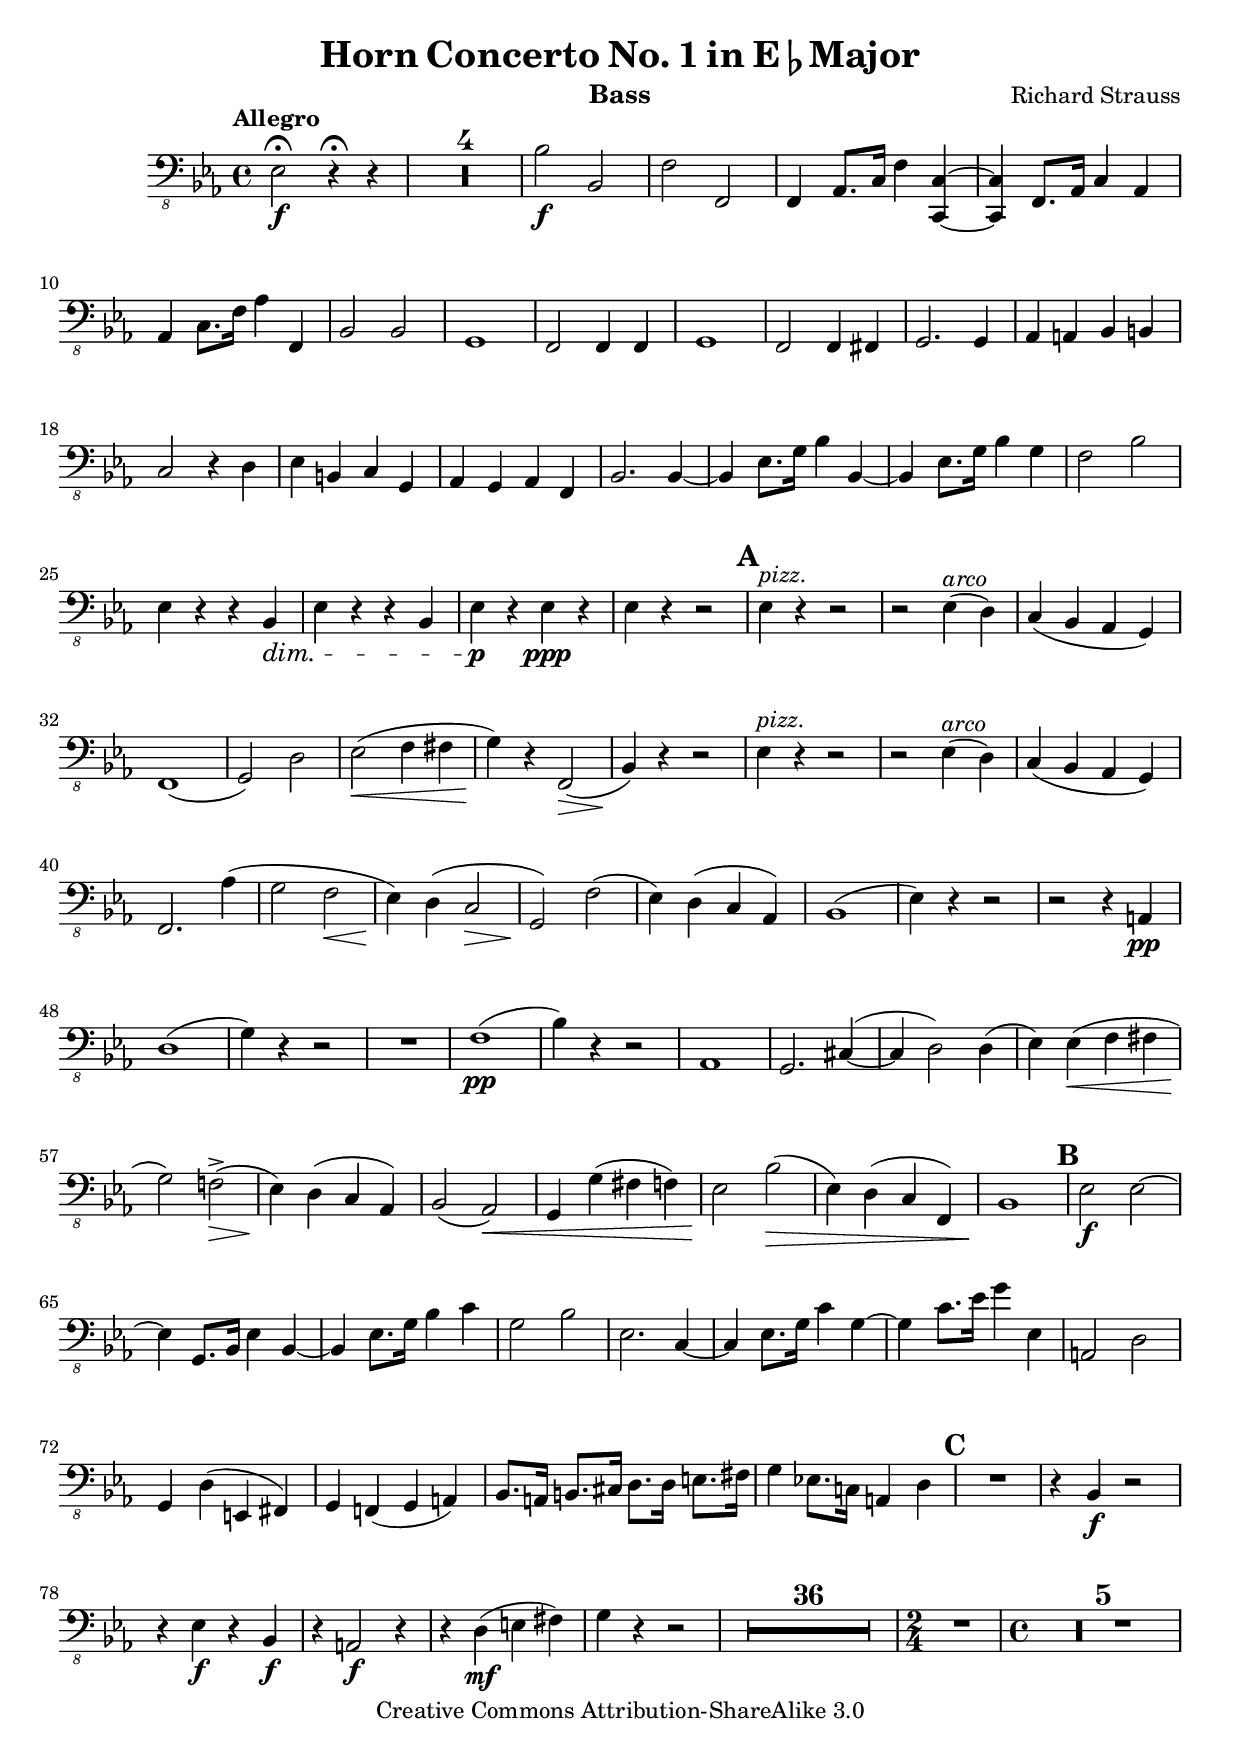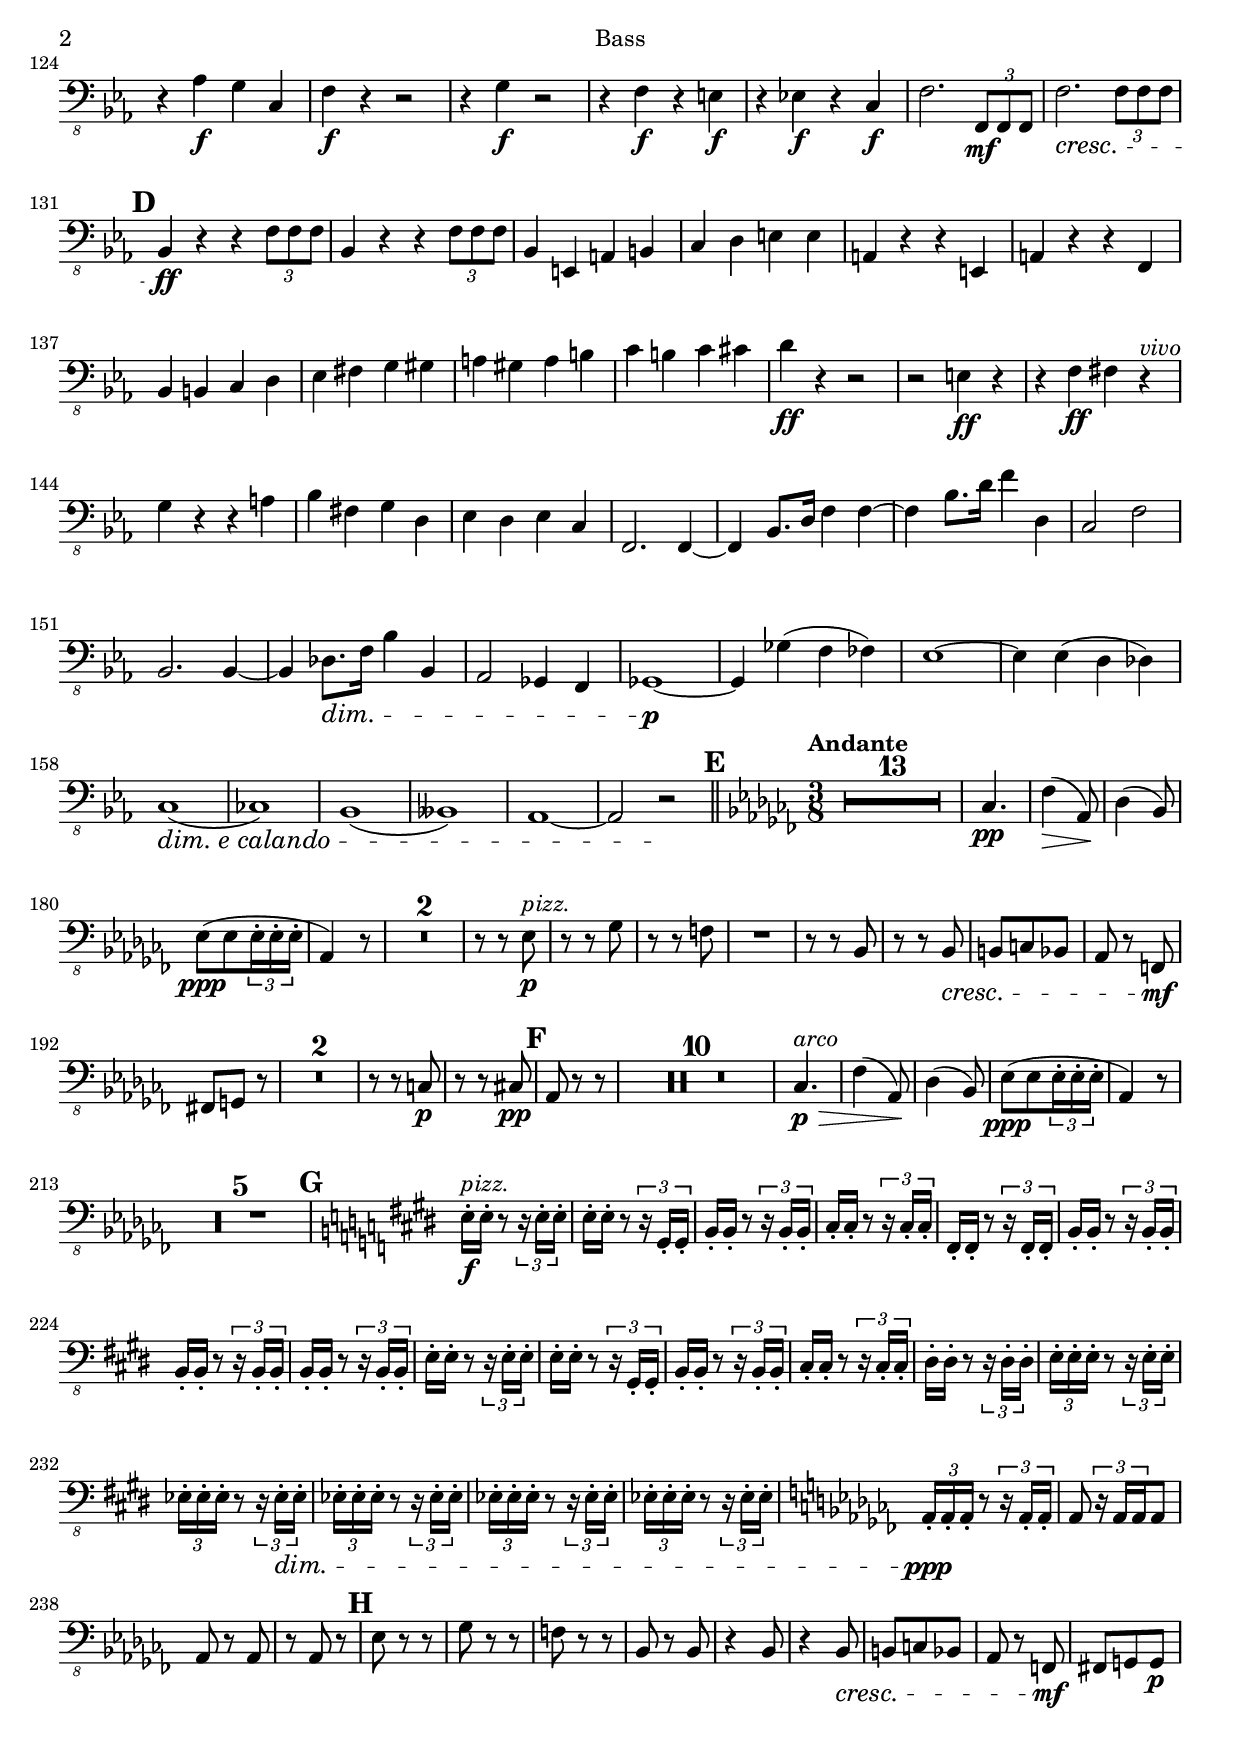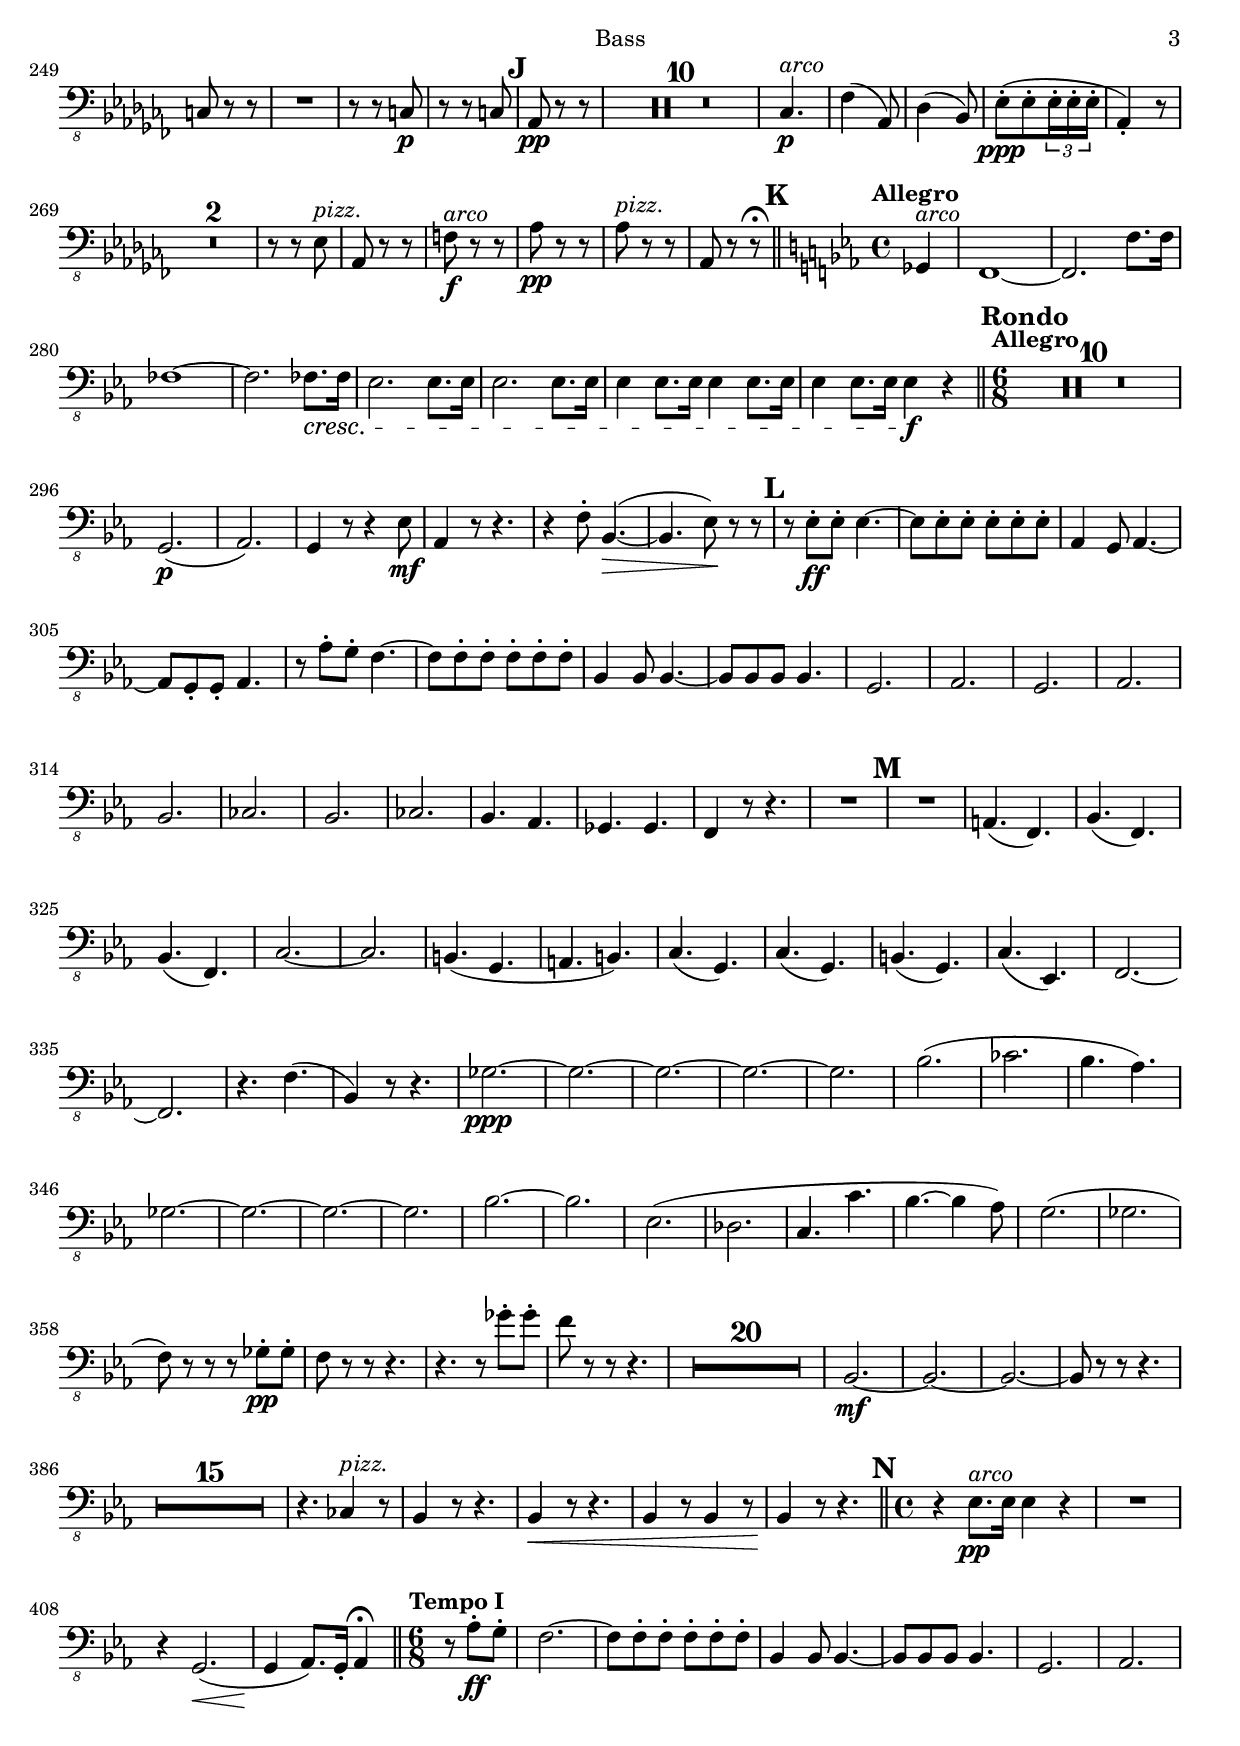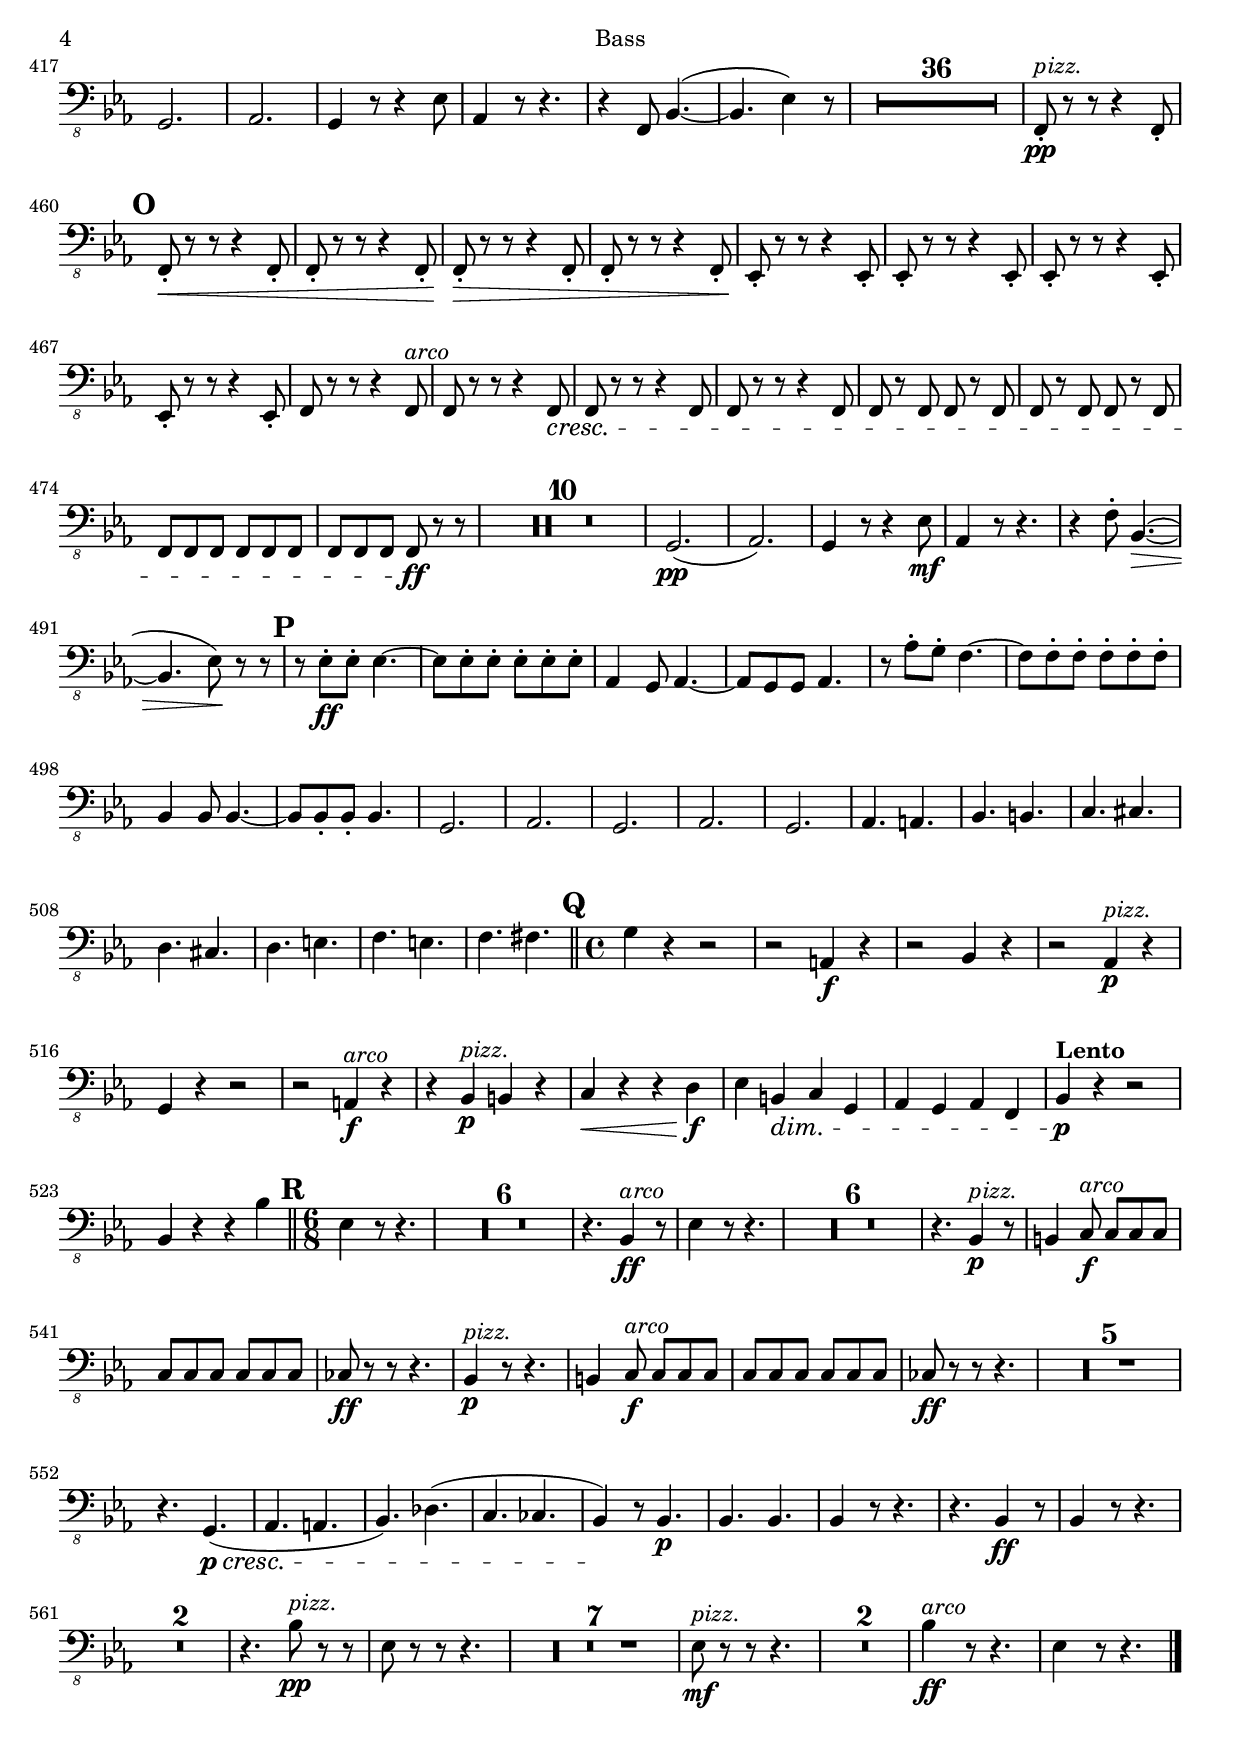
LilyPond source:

\version "2.13.22"

\version "2.12.2"

\include "defs.ily"

bassMvtI = \relative c,
{
  \clef "bass_8"
  \key ees \major
  ees2\f\fermata r4\fermata r |
  R1*4 |
  bes'2\f bes, |
  f'2 f, |
  f4 aes8. c16 f4 <c, c'>4~ | %TODO: parenthesize low c
  <c c'>4 f8. aes16 c4 aes |
  aes c8. f16 aes4 f, |
  bes2 bes |
  g1 |
  f2 f4 f |
  g1 |
  f2 f4 fis |
  g2. g4 |
  aes a bes b |
  c2 r4 d4 |
  ees b c g |
  aes g aes f |
  bes2. bes4~ |
  bes ees8. g16 bes4 bes,~ |
  bes ees8. g16 bes4 g |
  f2 bes |
  \dimTextDim
  ees,4 r r bes\>
  \dimHairpin
  ees r r bes |
  ees\p r ees\ppp r |
  ees r r2 |

  %A
  ees4^\pizz r r2 |
  r2 ees4(^\arco d) |
  c( bes aes g) |
  f1( |
  g2) d' |
  ees2(\< f4 fis |
  g)\! r f,2(\> |
  bes4)\! r r2 |
  ees4^\pizz r r2 |
  r2 ees4(^\arco d) |
  c( bes aes g) |
  f2. aes'4( |
  g2 f\< |
  ees4)\! d( c2\> |
  g)\! f'( |
  ees4) d( c aes) |
  bes1( |
  ees4) r r2 |
  r2 r4 a,\pp |
  d1( |
  g4) r r2 |
  R1 |
  f1(\pp |
  bes4) r r2 |
  aes,1 |
  g2. cis4~( |
  cis d2) d4( |
  ees) ees(\< f fis |
  g2)\! f2->(\> |
  ees4)\! d( c aes) |
  bes2( aes)\< |
  g4 g'( fis f) |
  ees2\! bes'(\> |
  ees,4) d( c f,) |
  bes1\! |

  %B
  ees2\f ees~ |
  ees4 g,8. bes16 ees4 bes~ |
  bes ees8. g16 bes4 c |
  g2 bes |
  ees,2. c4~ |
  c ees8. g16 c4 g~ |
  g c8. ees16 g4 ees, |
  a,2 d |
  g,4 d'( e, fis) |
  g f( g a) |
  bes8. a16 b8. cis16 d8. d16 e8. fis16 |
  g4 ees8. c16 a4 d |

  %C
  R1 |
  r4 bes\f r2 |
  r4 ees\f r bes\f |
  r4 a2\f r4 |
  r4 d(\mf e fis) |
  g r r2 |
  R1*36 |

  %2/4
  R2 |

  %4/4
  R1*5 |
  r4 aes\f g c, |
  f\f r r2 |
  r4 g\f r2 |
  r4 f\f r e\f |
  r ees\f r c\f |
  f2. \times 2/3 {f,8\mf f f} |
  \crescTextCresc
  f'2.\< \times 2/3 {f8 f f} |
  \crescHairpin

  %D
  bes,4\ff r r \times 2/3 {f'8 f f} |
  bes,4 r r \times 2/3 {f'8 f f} |
  bes,4 e, a b |
  c d e e |
  a, r r e |
  a r r f |
  bes b c d |
  ees fis g gis |
  a gis a b |
  c b c cis |
  d\ff r r2 |
  r2 e,4\ff r |
  r f\ff fis r^\vivo |
  g r r a |
  bes fis g d |
  ees d ees c |
  f,2. f4~ |
  f bes8. d16 f4 f~ |
  f bes8. d16 f4 d, |
  c2 f |
  bes,2. bes4~ |
  \dimTextDim
  bes des8.\> f16 bes4 bes, |
  \dimHairpin
  aes2 ges4 f |
  ges1~\p |
  ges4 ges'( f fes) |
  ees1~ |
  ees4 ees( d des) |
  \setDimECalando
  c1(\> |
  \dimHairpin
  ces) |
  bes( |
  beses) |
  aes~ |
  aes2 r\! |
}

bassMvtII = \relative c,
{
  \key aes \minor
  R4.*13 |
  ces4.\pp |
  fes4(\> aes,8)\! |
  des4( bes8) |
  ees8(\ppp ees \times 2/3 {ees16-. ees-. ees-.} |
  aes,4) r8 |
  R4.*2 |
  r8 r8 ees'8\p^\pizz |
  r r ges |
  r r f |
  R4. |
  r8 r bes, |
  \crescTextCresc
  r r bes\< |
  \crescHairpin
  b c bes |
  aes r f\mf |
  fis g r |
  R4.*2 |
  r8 r c\p |
  r r cis\pp |

  %F
  aes r r |
  R4.*10 |
  ces4.\p\>^\arco |
  fes4( aes,8)\! |
  des4( bes8) |
  ees8(\ppp ees \times 2/3 {ees16-. ees-. ees-.} |
  aes,4) r8 |
  R4.*5 |

  %G
  \key e \major
  e'16-.\f^\pizz e-. r8 \times 2/3 {r16 e-. e-.} |
  e16-. e-. r8 \times 2/3 {r16 gis,-. gis-.} |
  b16-. b-. r8 \times 2/3 {r16 b-. b-.} |
  cis16-. cis-. r8 \times 2/3 {r16 cis-. cis-.} |
  fis,16-. fis-. r8 \times 2/3 {r16 fis-. fis-.} |
  \repeat unfold 3 {b16-. b-. r8 \times 2/3 {r16 b-. b-.} |}
  e16-. e-. r8 \times 2/3 {r16 e-. e-.} |
  e16-. e-. r8 \times 2/3 {r16 gis,-. gis-.} |
  b16-. b-. r8 \times 2/3 {r16 b-. b-.} |
  cis16-. cis-. r8 \times 2/3 {r16 cis-. cis-.} |
  dis16-. dis-. r8 \times 2/3 {r16 dis-. dis-.} |
  \times 2/3 {e16-. e-. e-.} r8 \times 2/3 {r16 e-. e-.} |
  \dimTextDim
  \times 2/3 {ees16-. ees-. ees-.} r8 \times 2/3 {r16 ees-.\> ees-.} |
  \dimHairpin
  \repeat unfold 3 {\times 2/3 {ees16-. ees-. ees-.} r8 \times 2/3 {r16 ees-. ees-.} |}

  \key aes \minor
  \times 2/3 {aes,16-.\ppp aes-. aes-.} r8 \times 2/3 {r16 aes-. aes-.} |
  aes8 \times 2/3 {r16 aes aes} aes8 |
  aes r aes |
  r aes r |

  %H
  ees' r r |
  ges r r |
  f r r |
  bes, r bes |
  r4 bes8 |
  \crescTextCresc
  r4 bes8\< |
  b c bes |
  aes r f\mf |
  fis g g\p |
  c r r |
  R4. |
  r8 r c\p |
  r r c |

  %J
  aes\pp r r |
  R4.*10 |
  ces4.\p^\arco |
  fes4( aes,8) |
  des4( bes8) |
  ees8-.(\ppp ees-. \times 2/3 {ees16-. ees-. ees-.} |
  aes,4-.) r8 |
  R4.*2 |
  r8 r ees'^\pizz |
  aes, r r |
  f'\f^\arco r r |
  aes\pp r r |
  aes^\pizz r r |
  aes, r r\fermata |
}

bassMvtIII = \relative c,
{
  \key ees \major
  ges4^\arco |
  f1~ |
  f2. f'8. f16 |
  fes1~ |
  \crescTextCresc
  fes2. fes8.\< fes16 |
  \crescHairpin
  ees2. ees8. ees16 |
  ees2. ees8. ees16 |
  ees4 ees8. ees16 ees4 ees8. ees16 |
  ees4 ees8. ees16 ees4\f r |

  %6/8
  R2.*10 |
  g,2.(\p |
  aes) |
  g4 r8 r4 ees'8\mf |
  aes,4 r8 r4. |
  r4 f'8-. bes,4.(~\> |
  bes ees8)\! r r |

  %L
  r8 ees-.\ff ees-. ees4.~ |
  ees8 ees-. ees-. ees-. ees-. ees-. |
  aes,4 g8 aes4.~ |
  aes8 g-. g-. aes4. |
  r8 aes'-. g-. f4.~ |
  f8 f-. f-. f-. f-. f-. |
  bes,4 bes8 bes4.~ |
  bes8 bes bes bes4. |
  g2. | aes | g | aes | bes | ces | bes | ces |
  bes4. aes |
  ges ges |
  f4 r8 r4. |
  R2. |

  %M
  R2. |
  a4.( f) |
  bes( f) |
  bes( f) |
  c'2.~ |
  c |
  b4.( g |
  a b) |
  c( g) |
  c( g) |
  b( g) |
  c( ees,) |
  f2.~ |
  f |
  r4. f'( |

  %NOTE: In the source score I'm assuming the bass joins the lower cello line
  %here. The score is ambiguous.
  bes,4) r8 r4. |
  ges'2.~\ppp | \repeat unfold 3 ges~ | ges |
  bes( |
  ces |
  bes4. aes) |
  \repeat unfold 3 ges2.~ | ges |
  bes~ | bes |
  ees,( |
  des |
  c4.( c' |
  bes4.~ bes4 aes8) |
  g2.( | ges |
  f8) r r r ges-.\pp ges-. |
  f8 r r r4. |
  r4. r8 ges'-. ges-. |
  f r r r4. |
  R2.*20 |
  bes,,2.~\mf | bes~ | bes~ |
  bes8 r r r4. |
  R2.*15 |
  r4. ces4^\pizz r8 |
  bes4 r8 r4. |
  bes4\< r8 r4. |
  bes4 r8 bes4 r8 |
  bes4\! r8 r4. |

  %4/4
  r4 ees8.\pp^\arco ees16 ees4 r4 |
  R1 |
  r4 g,2.(\< |
  g4\! aes8.) g16-. aes4\fermata

  %6/8
  r8 aes'-.\ff g-. |
  f2.~ |
  f8 f-. f-. f-. f-. f-. |
  bes,4 bes8 bes4.~ |
  bes8 bes bes bes4. |
  g2. |
  aes |
  g |
  aes |
  g4 r8 r4 ees'8 |
  aes,4 r8 r4. |
  r4 f8 bes4.~( |
  bes ees4) r8 |
  R2.*36 |
  f,8-.\pp^\pizz r r r4 f8-. |

  %O
  f-.\< r r r4 f8-. |
  f-. r r r4 f8-. |
  f-.\> r r r4 f8-. |
  f-. r r r4 f8-. |
  ees-.\! r r r4 ees8-. |
  \repeat unfold 3 {ees-. r r r4 ees8-. |}
  f r r r4 f8^\arco |
  \crescTextCresc
  f r r r4 f8\< |
  \crescHairpin
  f r r r4 f8 |
  f r r r4 f8 |
  f r f f r f |
  f r f f r f |
  f f f f f f |
  f f f f\ff r r |
  R2.*10 |
  g2.(\pp |
  aes) |
  g4 r8 r4 ees'8\mf |
  aes,4 r8 r4. |
  r4 f'8-. bes,4.~(\> |
  bes ees8)\! r r |

  %P
  r8 ees-.\ff ees-. ees4.~ |
  ees8 ees-. ees-. ees-. ees-. ees-. |
  aes,4 g8 aes4.~ |
  aes8 g g aes4. |
  r8 aes'8-. g-. f4.~ |
  f8 f-. f-. f-. f-. f-. |
  bes,4 bes8 bes4.~ |
  bes8 bes-. bes-. bes4. |
  g2. | aes | g | aes | g |
  aes4. a |
  bes b |
  c cis |
  d cis |
  d e |
  f e |
  f fis |

  %Q
  %4/4
  g4 r r2 |
  r2 a,4\f r |
  r2 bes4 r |
  r2 aes4\p^\pizz r |
  g r r2 |
  r2 a4\f^\arco r |
  r4 bes\p^\pizz b r |
  c\< r r d\f |
  \dimTextDim
  ees b\> c g |
  \dimHairpin
  aes g aes f |
  bes\p r r2 |
  bes4 r r bes' |

  %R
  %6/8
  ees,4 r8 r4. |
  R2.*6 |
  r4. bes4\ff^\arco r8 |
  ees4 r8 r4. |
  R2.*6 |
  r4. bes4\p^\pizz r8 |
  b4 c8\f^\arco c c c |
  c c c c c c |
  ces\ff r r r4. |
  bes4\p^\pizz r8 r4. |
  b4 c8\f^\arco c c c |
  c c c c c c |
  ces\ff r r r4. |
  R2.*5 |
  \crescTextCresc
  r4. g(\p\< |
  \crescHairpin
  aes a |
  bes) des( |
  c ces |
  bes4)\! r8 bes4.\p |
  bes bes |
  bes4 r8 r4. |
  r4. bes4\ff r8 |
  bes4 r8 r4. |
  R2.*2 |
  r4. bes'8\pp^\pizz r r |
  ees, r r r4. |
  R2.*7 |
  ees8\mf^\pizz r r r4. |
  R2.*2 |
  bes'4\ff^\arco r8 r4. |
  ees,4 r8 r4. |
}

bass = {\bassMvtI \bassMvtII \bassMvtIII}



instrument = "Bass"
notes = \bass

\include "part.ily"
